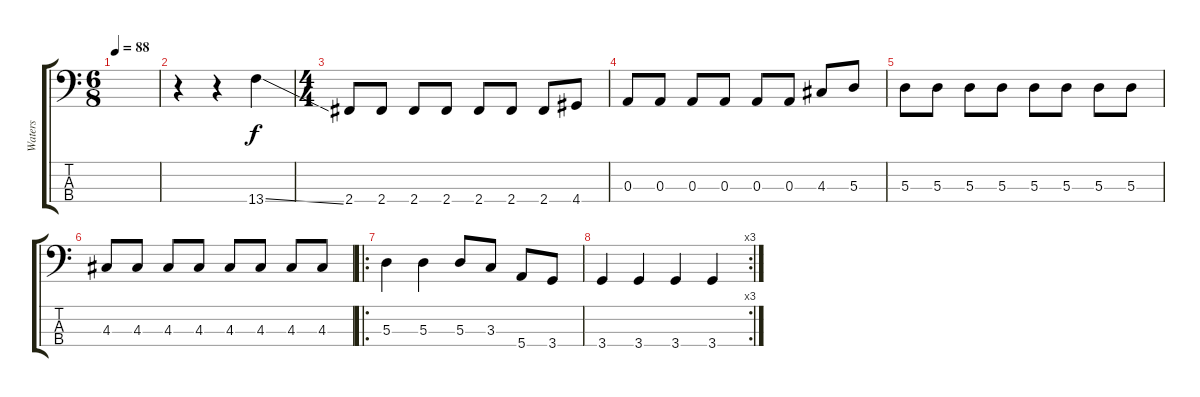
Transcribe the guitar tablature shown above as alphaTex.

\track ("Waters" "Waters") {instrument electricbasspick}
\staff {score tabs}
\tuning (G2 D2 A1 E1) {hide}
\ts (6 8)
\tempo 88
\clef f4
\ks c
|
r.4 r.4 13.4{ss}.4 |
\ts (4 4)
2.4.8 2.4.8 2.4.8 2.4.8 2.4.8 2.4.8 2.4.8 4.4.8 |
0.3.8 0.3.8 0.3.8 0.3.8 0.3.8 0.3.8 4.3.8 5.3.8 |
5.3.8 5.3.8 5.3.8 5.3.8 5.3.8 5.3.8 5.3.8 5.3.8 |
4.3.8 4.3.8 4.3.8 4.3.8 4.3.8 4.3.8 4.3.8 4.3.8 |
\ro
5.3.4 5.3.4 5.3.8 3.3.8 5.4.8 3.4.8 |
\rc 3
3.4.4 3.4.4 3.4.4 3.4.4
